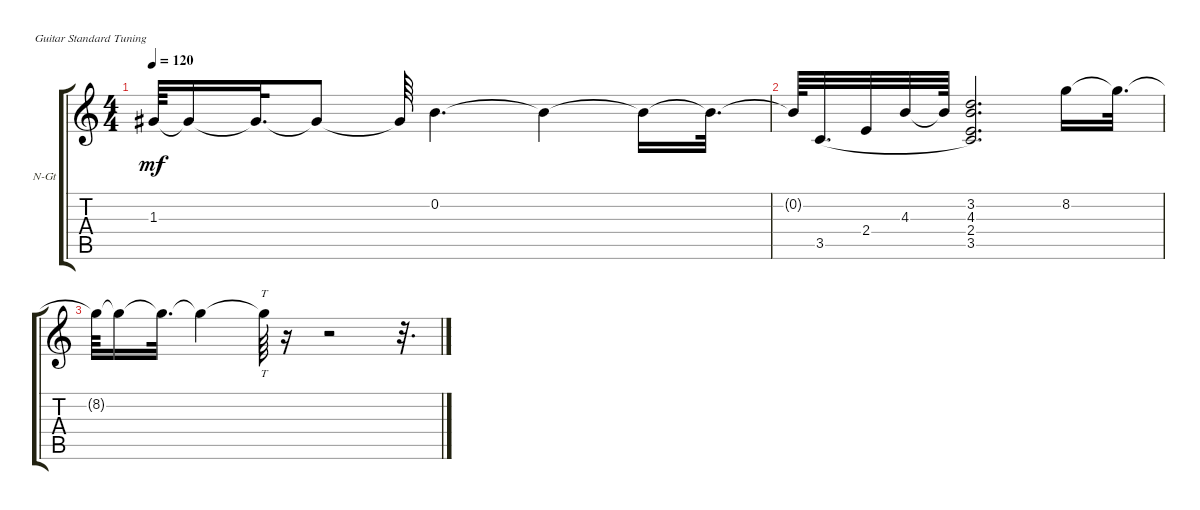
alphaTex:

\defaultSystemsLayout 4
\bracketExtendMode groupsimilarinstruments
\firstSystemTrackNameOrientation horizontal
\otherSystemsTrackNameOrientation horizontal
\track ("Nylon Guitar" "N-Gt") {instrument acousticguitarnylon}
\staff {score tabs}
\tuning (E4 B3 G3 D3 A2 E2)
\ts (4 4)
\tempo 120
\clef g2
\ks c
1.3{t}.64{dy mf} 1.3{t}.16 1.3{t}.32{d} 1.3{t}.8 1.3{t}.64 0.2.4{d} 0.2{t}.4 0.2{t}.16 0.2{t}.32{d} |
0.2{t}.64 3.5.32{d legatoorigin} 2.4.32{legatoorigin} 4.3.32{legatoorigin} 4.3{t}.64{legatoorigin} (3.2 4.3 2.4 3.5).2{d} 8.2.16 8.2{t}.32{d} |
8.2{t}.64 8.2{t}.16 8.2{t}.32{d} 8.2{t}.4 8.2{t}.64{tt} r.16 r.2 r.32{d}
